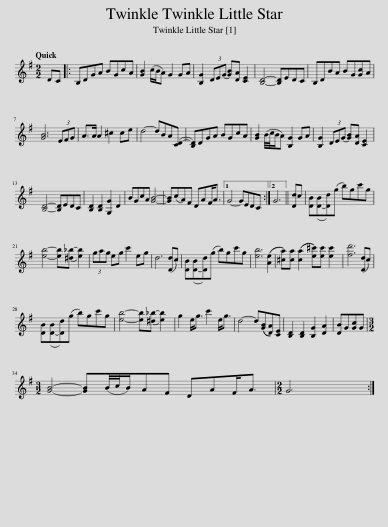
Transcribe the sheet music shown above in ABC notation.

X:1
L:1/8
Q:1/4=120
M:2/2
I:linebreak $
K:G
V:1 treble
V:1
 DC |: B,DGA BGcA | [GB]2 (c/B/A) G2 GA | [B,G]2 (3DE(G [GB])[DA] [CE]2 | [B,D]4- [B,D]EDC | %5
 B,DBA BG[Gc]A |$ [GB]6 (3EFG | A>A A2 ^c2 ce | d4- dBA([CD-] | [B,D])DGA BGcA | %10
 [GB]2 (B/4c/4B/A) [B,G]2 GA | [B,G]2 (3DE(G [GB])[DA] [CE]2 |$ [B,D]4- [B,D]EDC | [B,D]2 [B,D]2 [G,G]2 D2 | BGcA [GB]4- | %15
 [GB](cA)F DAF<A |1 G4- GEDC :|2 G6 || [Dd]c | [DB]([D-B][Dd])(g b)gc'g |$ %20
 [eb]4- [eb]([^d_b-] [eb]2) | (3gag eg c'2 eg | d6 ([Dd]c) | [DB]([D-B][Dd])(g b)gc'g | [eb]6 (([Ae]2 | %25
 [^ca]))[ca] (([ca]2 [e^c']))[ec'] [ec']2 | [fd']6 ([Dd]c) |$ [DB]([D-B][Dd])(g b)gc'g | [eb]4- [eb]([^d_b-] [eb]2) | g2 e<g c'2 e<g | %30
 d4- d(([GB][DA]))[CE] | [B,D]2 [B,D]2 [B,G]2 [DA]2 | [DB]G[Gc]G |$[M:3/2] [GB]4- [GB](B/4c/4B/)AF DAF<A |[M:2/2] G6 :| %35
